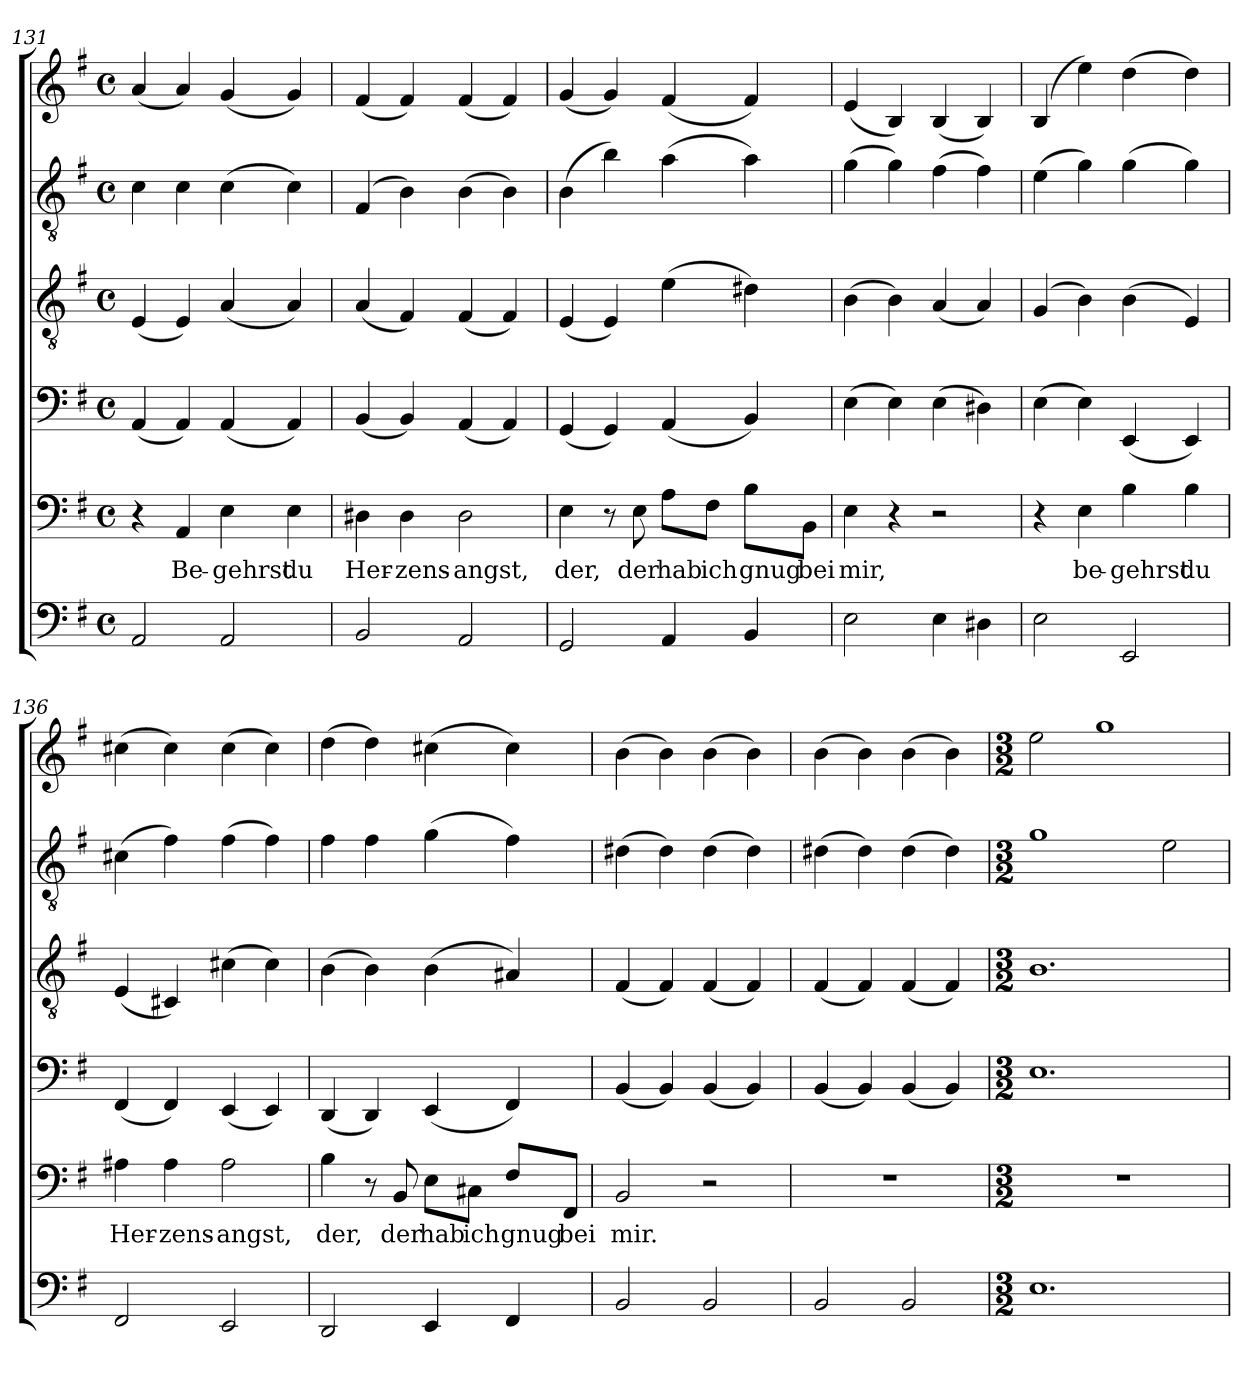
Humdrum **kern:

**kern	**kern	**text	**kern	**kern	**kern	**kern
*part6	*part5	*part5	*part4	*part3	*part2	*part1
*staff6	*staff5	*staff5	*staff4	*staff3	*staff2	*staff1
*clefF4	*clefF4	*	*clefF4	*clefGv2	*clefGv2	*clefG2
*k[f#]	*k[f#]	*	*k[f#]	*k[f#]	*k[f#]	*k[f#]
*e:	*e:	*	*e:	*e:	*e:	*e:
*M4/4	*M4/4	*	*M4/4	*M4/4	*M4/4	*M4/4
*met(c)	*met(c)	*	*met(c)	*met(c)	*met(c)	*met(c)
=131	=131	=131	=131	=131	=131	=131
2AA/	4r	.	(<4AA/	(<4E/	(>4c\	(<4a/
!	!	!LO:LY:b	!	!	!	!
.	4AA/	Be-	4AA/)	4E/)	4c\	4a/)
!	!	!LO:LY:b	!	!	!	!
2AA/	4E\	-gehrst	(<4AA/	(<4A/	(>4c\	(<4g/
!	!	!LO:LY:b	!	!	!	!
.	4E\	du	4AA/)	4A/)	4c\)	4g/)
=132	=132	=132	=132	=132	=132	=132
!	!	!LO:LY:b	!	!	!	!
2BB/	4D#X\	Her-	(<4BB/	(<4A/	(4F#/	(<4f#/
!	!	!LO:LY:b	!	!	!	!
.	4D#\	-zens-	4BB/)	4F#/)	4B\)	4f#/)
!	!	!LO:LY:b	!	!	!	!
2AA/	2D#\	-angst,	(<4AA/	(<4F#/	(>4B\	(<4f#/
.	.	.	4AA/)	4F#/)	4B\)	4f#/)
=133	=133	=133	=133	=133	=133	=133
!	!	!LO:LY:b	!	!	!	!
2GG/	4E\	der,	(<4GG/	(<4E/	(>4B\	(<4g/
.	8r	.	4GG/)	4E/)	4b\)	4g/)
!	!	!LO:LY:b	!	!	!	!
.	8E\	der	.	.	.	.
!	!	!LO:LY:b	!	!	!	!
4AA/	8A\L	hab	(<4AA/	(>4e\	(>4a\	(<4f#/
!	!	!LO:LY:b	!	!	!	!
.	8F#\J	ich	.	.	.	.
!	!	!LO:LY:b	!	!	!	!
4BB/	8B\L	gnug	4BB/)	4d#X\)	4a\)	4f#/)
!	!	!LO:LY:b	!	!	!	!
.	8BB\J	bei	.	.	.	.
!!LO:PB:g=z
=134	=134	=134	=134	=134	=134	=134
!	!	!LO:LY:b	!	!	!	!
2E\	4E\	mir,	(>4E\	(>4B\	(>4g\	(<4e/
.	4r	.	4E\)	4B\)	4g\)	4B/)
4E\	2r	.	(>4E\	(<4A/	(>4f#\	(<4B/
4D#X\	.	.	4D#X\)	4A/)	4f#\)	4B/)
=135	=135	=135	=135	=135	=135	=135
2E\	4r	.	(>4E\	(4G/	(>4e\	(4B/
!	!	!LO:LY:b	!	!	!	!
.	4E\	be-	4E\)	4B\)	4g\)	4ee\)
!	!	!LO:LY:b	!	!	!	!
2EE/	4B\	-gehrst	(<4EE/	(>4B\	(>4g\	(>4dd\
!	!	!LO:LY:b	!	!	!	!
.	4B\	du	4EE/)	4E/)	4g\)	4dd\)
=136	=136	=136	=136	=136	=136	=136
!	!	!LO:LY:b	!	!	!	!
2FF#/	4A#X\	Her-	(<4FF#/	(<4E/	(>4c#X\	(>4cc#X\
!	!	!LO:LY:b	!	!	!	!
.	4A#\	-zens-	4FF#/)	4C#X/)	4f#\)	4cc#\)
!	!	!LO:LY:b	!	!	!	!
2EE/	2A#\	-angst,	(<4EE/	(>4c#X\	(>4f#\	(>4cc#\
.	.	.	4EE/)	4c#\)	4f#\)	4cc#\)
=137	=137	=137	=137	=137	=137	=137
!	!	!LO:LY:b	!	!	!	!
2DD/	4B\	der,	(<4DD/	(>4B\	(>4f#\	(>4dd\
.	8r	.	4DD/)	4B\)	4f#\	4dd\)
!	!	!LO:LY:b	!	!	!	!
.	8BB/	der	.	.	.	.
!	!	!LO:LY:b	!	!	!	!
4EE/	8E\L	hab	(<4EE/	(>4B\	(>4g\	(>4cc#X\
!	!	!LO:LY:b	!	!	!	!
.	8C#X\J	ich	.	.	.	.
!	!	!LO:LY:b	!	!	!	!
4FF#/	8F#/L	gnug	4FF#/)	4A#X/)	4f#\)	4cc#\)
!	!	!LO:LY:b	!	!	!	!
.	8FF#/J	bei	.	.	.	.
=138	=138	=138	=138	=138	=138	=138
!	!	!LO:LY:b	!	!	!	!
2BB/	2BB/	mir.	(<4BB/	(<4F#/	(>4d#X\	(>4b\
.	.	.	4BB/)	4F#/)	4d#\)	4b\)
2BB/	2r	.	(<4BB/	(<4F#/	(>4d#\	(>4b\
.	.	.	4BB/)	4F#/)	4d#\)	4b\)
=139	=139	=139	=139	=139	=139	=139
2BB/	1r	.	(<4BB/	(<4F#/	(>4d#X\	(>4b\
.	.	.	4BB/)	4F#/)	4d#\)	4b\)
2BB/	.	.	(<4BB/	(<4F#/	(>4d#\	(>4b\
.	.	.	4BB/)	4F#/)	4d#\)	4b\)
!!LO:LB:g=z
=140	=140	=140	=140	=140	=140	=140
*M3/2	*M3/2	*	*M3/2	*M3/2	*M3/2	*M3/2
1.E	1.r	.	1.E	1.B	1g	2ee\
.	.	.	.	.	.	1gg
.	.	.	.	.	2e\	.
=	=	=	=	=	=	=
*-	*-	*-	*-	*-	*-	*-
